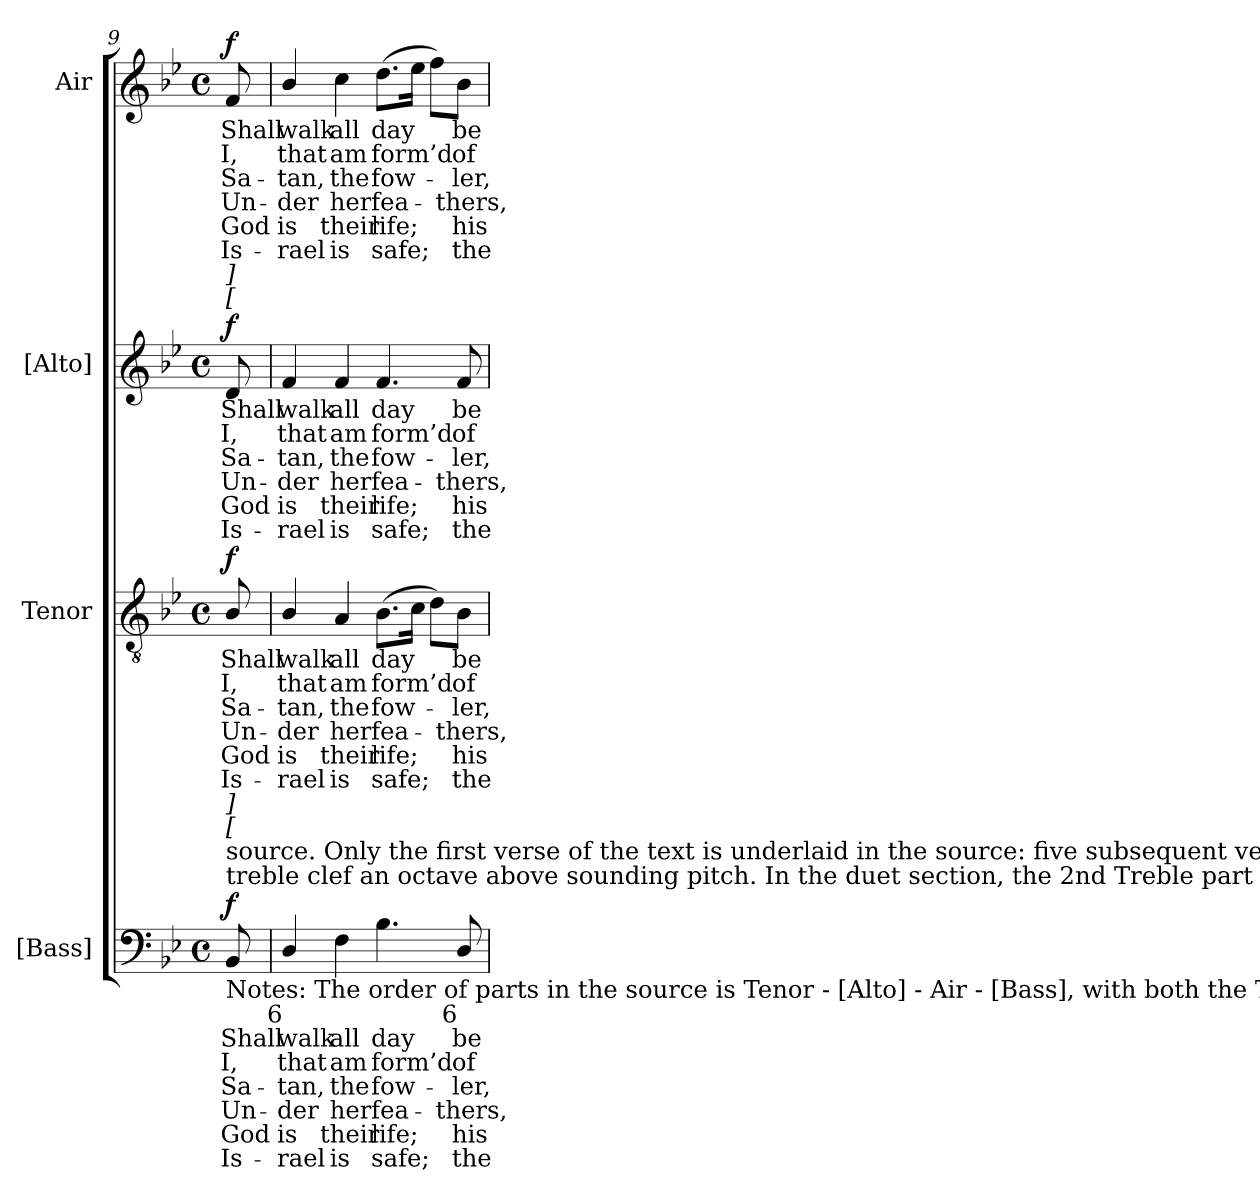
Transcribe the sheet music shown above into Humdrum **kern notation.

**kern	**text	**text	**text	**text	**text	**text	**dynam	**kern	**text	**text	**text	**text	**text	**text	**dynam	**kern	**text	**text	**text	**text	**text	**text	**dynam	**kern	**text	**text	**text	**text	**text	**text	**dynam
*part4	*part4	*part4	*part4	*part4	*part4	*part4	*part4	*part3	*part3	*part3	*part3	*part3	*part3	*part3	*part3	*part2	*part2	*part2	*part2	*part2	*part2	*part2	*part2	*part1	*part1	*part1	*part1	*part1	*part1	*part1	*part1
*staff4	*staff4	*staff4	*staff4	*staff4	*staff4	*staff4	*staff4	*staff3	*staff3	*staff3	*staff3	*staff3	*staff3	*staff3	*staff3	*staff2	*staff2	*staff2	*staff2	*staff2	*staff2	*staff2	*staff2	*staff1	*staff1	*staff1	*staff1	*staff1	*staff1	*staff1	*staff1
*I"[Bass]	*	*	*	*	*	*	*	*I"Tenor	*	*	*	*	*	*	*	*I"[Alto]	*	*	*	*	*	*	*	*I"Air	*	*	*	*	*	*	*
*I'B.	*	*	*	*	*	*	*	*I'T.	*	*	*	*	*	*	*	*I'A.	*	*	*	*	*	*	*	*	*	*	*	*	*	*	*
!!LO:PB:g=z
*clefF4	*	*	*	*	*	*	*	*clefGv2	*	*	*	*	*	*	*	*clefG2	*	*	*	*	*	*	*	*clefG2	*	*	*	*	*	*	*
*	*	*	*	*	*	*	*	*ITrd7c12	*	*	*	*	*	*	*	*	*	*	*	*	*	*	*	*	*	*	*	*	*	*	*
*k[b-e-]	*	*	*	*	*	*	*	*k[b-e-]	*	*	*	*	*	*	*	*k[b-e-]	*	*	*	*	*	*	*	*k[b-e-]	*	*	*	*	*	*	*
*B-:	*	*	*	*	*	*	*	*B-:	*	*	*	*	*	*	*	*B-:	*	*	*	*	*	*	*	*B-:	*	*	*	*	*	*	*
*M4/4	*	*	*	*	*	*	*	*M4/4	*	*	*	*	*	*	*	*M4/4	*	*	*	*	*	*	*	*M4/4	*	*	*	*	*	*	*
*met(c)	*	*	*	*	*	*	*	*met(c)	*	*	*	*	*	*	*	*met(c)	*	*	*	*	*	*	*	*met(c)	*	*	*	*	*	*	*
=9	=9	=9	=9	=9	=9	=9	=9	=9	=9	=9	=9	=9	=9	=9	=9	=9	=9	=9	=9	=9	=9	=9	=9	=9	=9	=9	=9	=9	=9	=9	=9
!	!LO:LY:b:color=#000000	!LO:LY:b:color=#000000	!LO:LY:b:color=#000000	!LO:LY:b:color=#000000	!LO:LY:b:color=#000000	!LO:LY:b:color=#000000	!	!	!	!	!	!	!	!	!	!	!	!	!	!	!	!	!	!	!	!	!	!	!	!	!
!	!	!	!	!	!	!	!	!	!LO:LY:b:color=#000000	!LO:LY:b:color=#000000	!LO:LY:b:color=#000000	!LO:LY:b:color=#000000	!LO:LY:b:color=#000000	!LO:LY:b:color=#000000	!	!	!	!	!	!	!	!	!	!	!	!	!	!	!	!	!
!	!	!	!	!	!	!	!	!	!	!	!	!	!	!	!	!	!LO:LY:b:color=#000000	!LO:LY:b:color=#000000	!LO:LY:b:color=#000000	!LO:LY:b:color=#000000	!LO:LY:b:color=#000000	!LO:LY:b:color=#000000	!	!	!	!	!	!	!	!	!
!	!	!	!	!	!	!	!	!	!	!	!	!	!	!	!	!LO:TX:a:i:t=[	!	!	!	!	!	!	!	!	!	!	!	!	!	!	!
!	!	!	!	!	!	!	!	!	!	!	!	!	!	!	!	!LO:TX:a:i:t=]	!	!	!	!	!	!	!	!	!	!	!	!	!	!	!
!LO:TX:b:t=Notes&colon; The order of parts in the source is Tenor - [Alto] - Air - [Bass], with both the Tenor and Alto parts printed in the	!	!	!	!	!	!	!	!	!	!	!	!	!	!	!	!	!	!	!	!	!	!	!	!	!	!	!	!	!	!	!
!LO:TX:t=treble clef an octave above sounding pitch. In the duet section, the 2nd Treble part is printed on the Tenor stave in the	!	!	!	!	!	!	!	!	!	!	!	!	!	!	!	!	!	!	!	!	!	!	!	!	!	!	!	!	!	!	!
!LO:TX:t=source. Only the first verse of the text is underlaid in the source&colon; five subsequent verses have been added editorially.	!	!	!	!	!	!	!	!	!	!	!	!	!	!	!	!	!	!	!	!	!	!	!	!	!	!	!	!	!	!	!
!LO:TX:a:i:t=[	!	!	!	!	!	!	!	!	!	!	!	!	!	!	!	!	!	!	!	!	!	!	!	!	!	!	!	!	!	!	!
!LO:TX:a:i:t=]	!	!	!	!	!	!	!	!	!	!	!	!	!	!	!	!	!	!	!	!	!	!	!	!	!	!	!	!	!	!	!
!	!	!	!	!	!	!	!	!	!	!	!	!	!	!	!	!	!	!	!	!	!	!	!	!	!LO:LY:b:color=#000000	!LO:LY:b:color=#000000	!LO:LY:b:color=#000000	!LO:LY:b:color=#000000	!LO:LY:b:color=#000000	!LO:LY:b:color=#000000	!
8BB-i/	Shall	I,	Sa-	-Un-	-God	Is-	f	8BB-i/	Shall	I,	Sa-	-Un-	-God	Is-	f	8di/	Shall	I,	Sa-	-Un-	-God	Is-	f	8fi/	Shall	I,	Sa-	-Un-	-God	Is-	f
=10	=10	=10	=10	=10	=10	=10	=10	=10	=10	=10	=10	=10	=10	=10	=10	=10	=10	=10	=10	=10	=10	=10	=10	=10	=10	=10	=10	=10	=10	=10	=10
!	!LO:LY:b:color=#000000	!LO:LY:b:color=#000000	!LO:LY:b:color=#000000	!LO:LY:b:color=#000000	!LO:LY:b:color=#000000	!LO:LY:b:color=#000000	!	!	!	!	!	!	!	!	!	!	!	!	!	!	!	!	!	!	!	!	!	!	!	!	!
!	!	!	!	!	!	!	!	!	!LO:LY:b:color=#000000	!LO:LY:b:color=#000000	!LO:LY:b:color=#000000	!LO:LY:b:color=#000000	!LO:LY:b:color=#000000	!LO:LY:b:color=#000000	!	!	!	!	!	!	!	!	!	!	!	!	!	!	!	!	!
!	!	!	!	!	!	!	!	!	!	!	!	!	!	!	!	!	!LO:LY:b:color=#000000	!LO:LY:b:color=#000000	!LO:LY:b:color=#000000	!LO:LY:b:color=#000000	!LO:LY:b:color=#000000	!LO:LY:b:color=#000000	!	!	!	!	!	!	!	!	!
!LO:TX:b:rj:t=6	!	!	!	!	!	!	!	!	!	!	!	!	!	!	!	!	!	!	!	!	!	!	!	!	!	!	!	!	!	!	!
!	!	!	!	!	!	!	!	!	!	!	!	!	!	!	!	!	!	!	!	!	!	!	!	!	!LO:LY:b:color=#000000	!LO:LY:b:color=#000000	!LO:LY:b:color=#000000	!LO:LY:b:color=#000000	!LO:LY:b:color=#000000	!LO:LY:b:color=#000000	!
4Di/	walk	that	-tan,	der	is	rael	.	4BB-i/	walk	that	-tan,	der	is	rael	.	4fi/	walk	that	-tan,	der	is	rael	.	4b-i/	walk	that	-tan,	der	is	rael	.
!	!LO:LY:b:color=#000000	!LO:LY:b:color=#000000	!LO:LY:b:color=#000000	!LO:LY:b:color=#000000	!LO:LY:b:color=#000000	!LO:LY:b:color=#000000	!	!	!	!	!	!	!	!	!	!	!	!	!	!	!	!	!	!	!	!	!	!	!	!	!
!	!	!	!	!	!	!	!	!	!LO:LY:b:color=#000000	!LO:LY:b:color=#000000	!LO:LY:b:color=#000000	!LO:LY:b:color=#000000	!LO:LY:b:color=#000000	!LO:LY:b:color=#000000	!	!	!	!	!	!	!	!	!	!	!	!	!	!	!	!	!
!	!	!	!	!	!	!	!	!	!	!	!	!	!	!	!	!	!LO:LY:b:color=#000000	!LO:LY:b:color=#000000	!LO:LY:b:color=#000000	!LO:LY:b:color=#000000	!LO:LY:b:color=#000000	!LO:LY:b:color=#000000	!	!	!	!	!	!	!	!	!
!	!	!	!	!	!	!	!	!	!	!	!	!	!	!	!	!	!	!	!	!	!	!	!	!	!LO:LY:b:color=#000000	!LO:LY:b:color=#000000	!LO:LY:b:color=#000000	!LO:LY:b:color=#000000	!LO:LY:b:color=#000000	!LO:LY:b:color=#000000	!
4Fi\	all	am	the	her	their	is	.	4AAi/	all	am	the	her	their	is	.	4fi/	all	am	the	her	their	is	.	4cci\	all	am	the	her	their	is	.
!	!LO:LY:b:color=#000000	!LO:LY:b:color=#000000	!LO:LY:b:color=#000000	!LO:LY:b:color=#000000	!LO:LY:b:color=#000000	!LO:LY:b:color=#000000	!	!	!	!	!	!	!	!	!	!	!	!	!	!	!	!	!	!	!	!	!	!	!	!	!
!	!	!	!	!	!	!	!	!	!LO:LY:b:color=#000000	!LO:LY:b:color=#000000	!LO:LY:b:color=#000000	!LO:LY:b:color=#000000	!LO:LY:b:color=#000000	!LO:LY:b:color=#000000	!	!	!	!	!	!	!	!	!	!	!	!	!	!	!	!	!
!	!	!	!	!	!	!	!	!	!	!	!	!	!	!	!	!	!LO:LY:b:color=#000000	!LO:LY:b:color=#000000	!LO:LY:b:color=#000000	!LO:LY:b:color=#000000	!LO:LY:b:color=#000000	!LO:LY:b:color=#000000	!	!	!	!	!	!	!	!	!
!	!	!	!	!	!	!	!	!	!	!	!	!	!	!	!	!	!	!	!	!	!	!	!	!	!LO:LY:b:color=#000000	!LO:LY:b:color=#000000	!LO:LY:b:color=#000000	!LO:LY:b:color=#000000	!LO:LY:b:color=#000000	!LO:LY:b:color=#000000	!
4.B-i\	day	form’d	fow-	-fea-	-life;	safe;	.	(8.BB-i\L	day	form’d	fow-	-fea-	-life;	safe;	.	4.fi/	day	form’d	fow-	-fea-	-life;	safe;	.	(8.ddi\L	day	form’d	fow-	-fea-	-life;	safe;	.
.	.	.	.	.	.	.	.	16Ci\Jk	.	.	.	.	.	.	.	.	.	.	.	.	.	.	.	16ee-i\Jk	.	.	.	.	.	.	.
.	.	.	.	.	.	.	.	8Di\L)	.	.	.	.	.	.	.	.	.	.	.	.	.	.	.	8ffi\L)	.	.	.	.	.	.	.
!	!LO:LY:b:color=#000000	!LO:LY:b:color=#000000	!LO:LY:b:color=#000000	!LO:LY:b:color=#000000	!LO:LY:b:color=#000000	!LO:LY:b:color=#000000	!	!	!	!	!	!	!	!	!	!	!	!	!	!	!	!	!	!	!	!	!	!	!	!	!
!	!	!	!	!	!	!	!	!	!LO:LY:b:color=#000000	!LO:LY:b:color=#000000	!LO:LY:b:color=#000000	!LO:LY:b:color=#000000	!LO:LY:b:color=#000000	!LO:LY:b:color=#000000	!	!	!	!	!	!	!	!	!	!	!	!	!	!	!	!	!
!	!	!	!	!	!	!	!	!	!	!	!	!	!	!	!	!	!LO:LY:b:color=#000000	!LO:LY:b:color=#000000	!LO:LY:b:color=#000000	!LO:LY:b:color=#000000	!LO:LY:b:color=#000000	!LO:LY:b:color=#000000	!	!	!	!	!	!	!	!	!
!LO:TX:b:rj:t=6	!	!	!	!	!	!	!	!	!	!	!	!	!	!	!	!	!	!	!	!	!	!	!	!	!	!	!	!	!	!	!
!	!	!	!	!	!	!	!	!	!	!	!	!	!	!	!	!	!	!	!	!	!	!	!	!	!LO:LY:b:color=#000000	!LO:LY:b:color=#000000	!LO:LY:b:color=#000000	!LO:LY:b:color=#000000	!LO:LY:b:color=#000000	!LO:LY:b:color=#000000	!
8Di/	be-	of	ler,	thers,	his	the	.	8BB-i\J	be-	of	ler,	thers,	his	the	.	8fi/	be-	of	ler,	thers,	his	the	.	8b-i\J	be-	of	ler,	thers,	his	the	.
=	=	=	=	=	=	=	=	=	=	=	=	=	=	=	=	=	=	=	=	=	=	=	=	=	=	=	=	=	=	=	=
*-	*-	*-	*-	*-	*-	*-	*-	*-	*-	*-	*-	*-	*-	*-	*-	*-	*-	*-	*-	*-	*-	*-	*-	*-	*-	*-	*-	*-	*-	*-	*-
